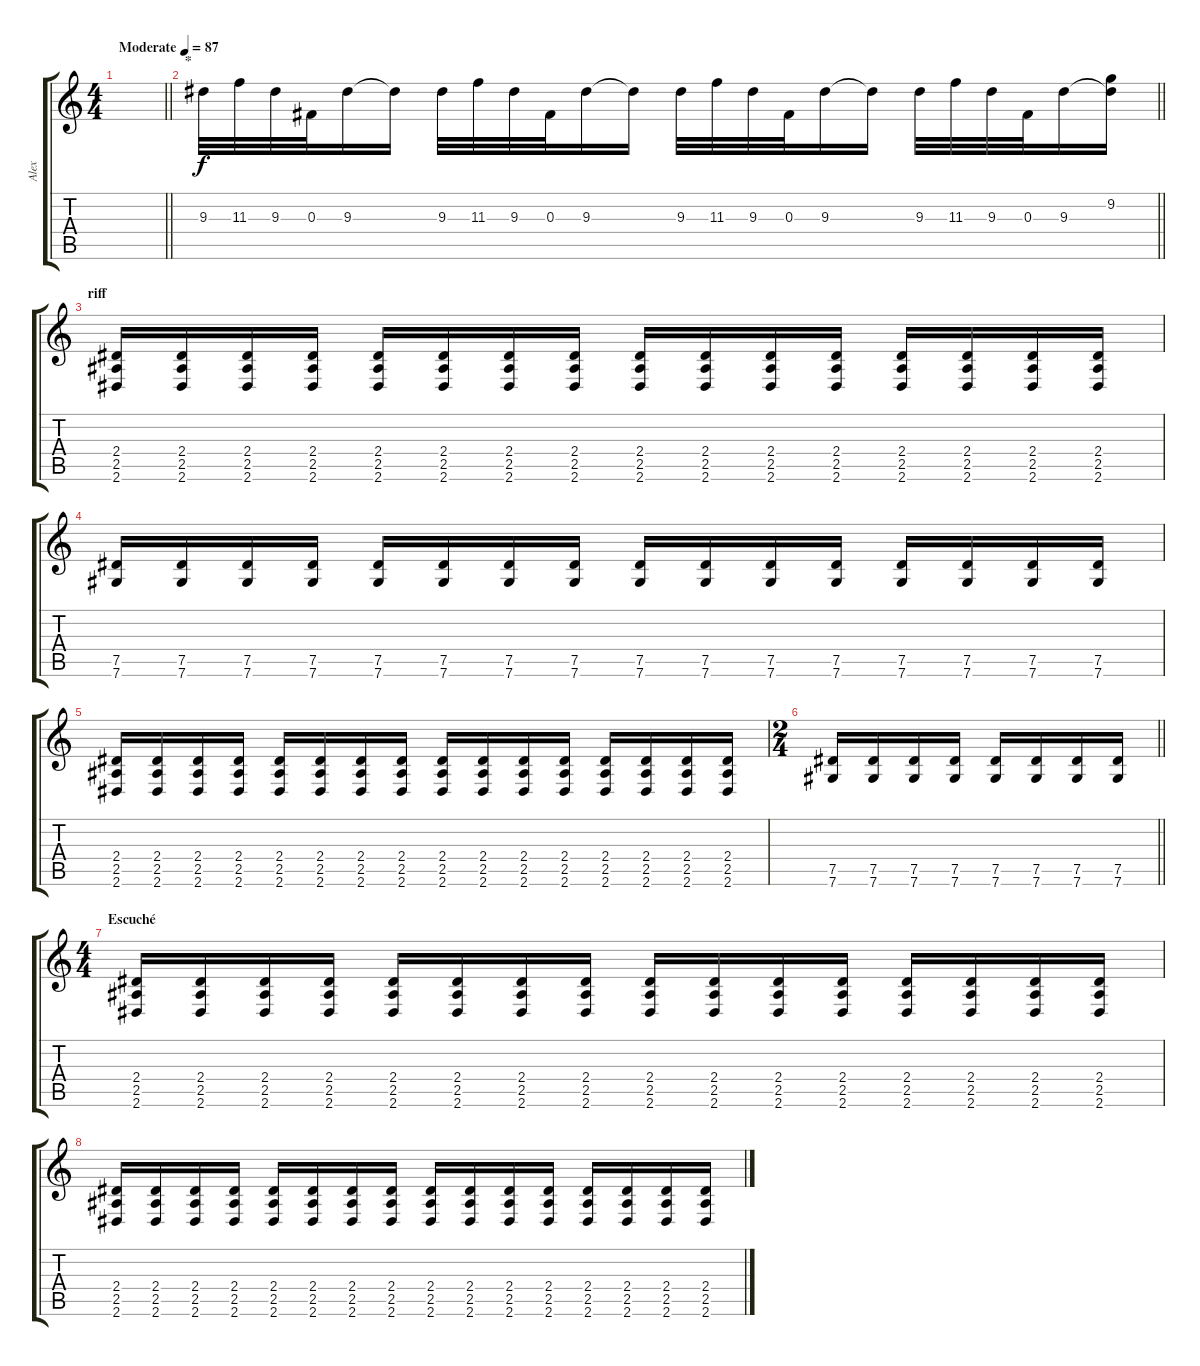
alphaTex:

\track ("Alex" "Alex") {instrument overdrivenguitar}
\staff {score tabs}
\tuning (Eb4 Bb3 Gb3 Db3 Ab2 Db2) {hide}
\ts (4 4)
\tempo (87 "Moderate")
\clef g2
\barLineRight lightlight
\ks c
|
\section ("" "*")
\barLineRight lightlight
9.3.32 11.3.32 9.3.32 0.3.32 9.3.16 9.3{t}.16 9.3.32 11.3.32 9.3.32 0.3.32 9.3.16 9.3{t}.16 9.3.32 11.3.32 9.3.32 0.3.32 9.3.16 9.3{t}.16 9.3.32 11.3.32 9.3.32 0.3.32 9.3.16 (9.2 9.3{t}).16 |
\section ("" "riff")
(2.4 2.5 2.6).16 (2.4 2.5 2.6).16 (2.4 2.5 2.6).16 (2.4 2.5 2.6).16 (2.4 2.5 2.6).16 (2.4 2.5 2.6).16 (2.4 2.5 2.6).16 (2.4 2.5 2.6).16 (2.4 2.5 2.6).16 (2.4 2.5 2.6).16 (2.4 2.5 2.6).16 (2.4 2.5 2.6).16 (2.4 2.5 2.6).16 (2.4 2.5 2.6).16 (2.4 2.5 2.6).16 (2.4 2.5 2.6).16 |
(7.5 7.6).16 (7.5 7.6).16 (7.5 7.6).16 (7.5 7.6).16 (7.5 7.6).16 (7.5 7.6).16 (7.5 7.6).16 (7.5 7.6).16 (7.5 7.6).16 (7.5 7.6).16 (7.5 7.6).16 (7.5 7.6).16 (7.5 7.6).16 (7.5 7.6).16 (7.5 7.6).16 (7.5 7.6).16 |
(2.4 2.5 2.6).16 (2.4 2.5 2.6).16 (2.4 2.5 2.6).16 (2.4 2.5 2.6).16 (2.4 2.5 2.6).16 (2.4 2.5 2.6).16 (2.4 2.5 2.6).16 (2.4 2.5 2.6).16 (2.4 2.5 2.6).16 (2.4 2.5 2.6).16 (2.4 2.5 2.6).16 (2.4 2.5 2.6).16 (2.4 2.5 2.6).16 (2.4 2.5 2.6).16 (2.4 2.5 2.6).16 (2.4 2.5 2.6).16 |
\ts (2 4)
\barLineRight lightlight
(7.5 7.6).16 (7.5 7.6).16 (7.5 7.6).16 (7.5 7.6).16 (7.5 7.6).16 (7.5 7.6).16 (7.5 7.6).16 (7.5 7.6).16 |
\ts (4 4)
\section ("" "Escuché")
(2.4 2.5 2.6).16 (2.4 2.5 2.6).16 (2.4 2.5 2.6).16 (2.4 2.5 2.6).16 (2.4 2.5 2.6).16 (2.4 2.5 2.6).16 (2.4 2.5 2.6).16 (2.4 2.5 2.6).16 (2.4 2.5 2.6).16 (2.4 2.5 2.6).16 (2.4 2.5 2.6).16 (2.4 2.5 2.6).16 (2.4 2.5 2.6).16 (2.4 2.5 2.6).16 (2.4 2.5 2.6).16 (2.4 2.5 2.6).16 |
(2.4 2.5 2.6).16 (2.4 2.5 2.6).16 (2.4 2.5 2.6).16 (2.4 2.5 2.6).16 (2.4 2.5 2.6).16 (2.4 2.5 2.6).16 (2.4 2.5 2.6).16 (2.4 2.5 2.6).16 (2.4 2.5 2.6).16 (2.4 2.5 2.6).16 (2.4 2.5 2.6).16 (2.4 2.5 2.6).16 (2.4 2.5 2.6).16 (2.4 2.5 2.6).16 (2.4 2.5 2.6).16 (2.4 2.5 2.6).16
